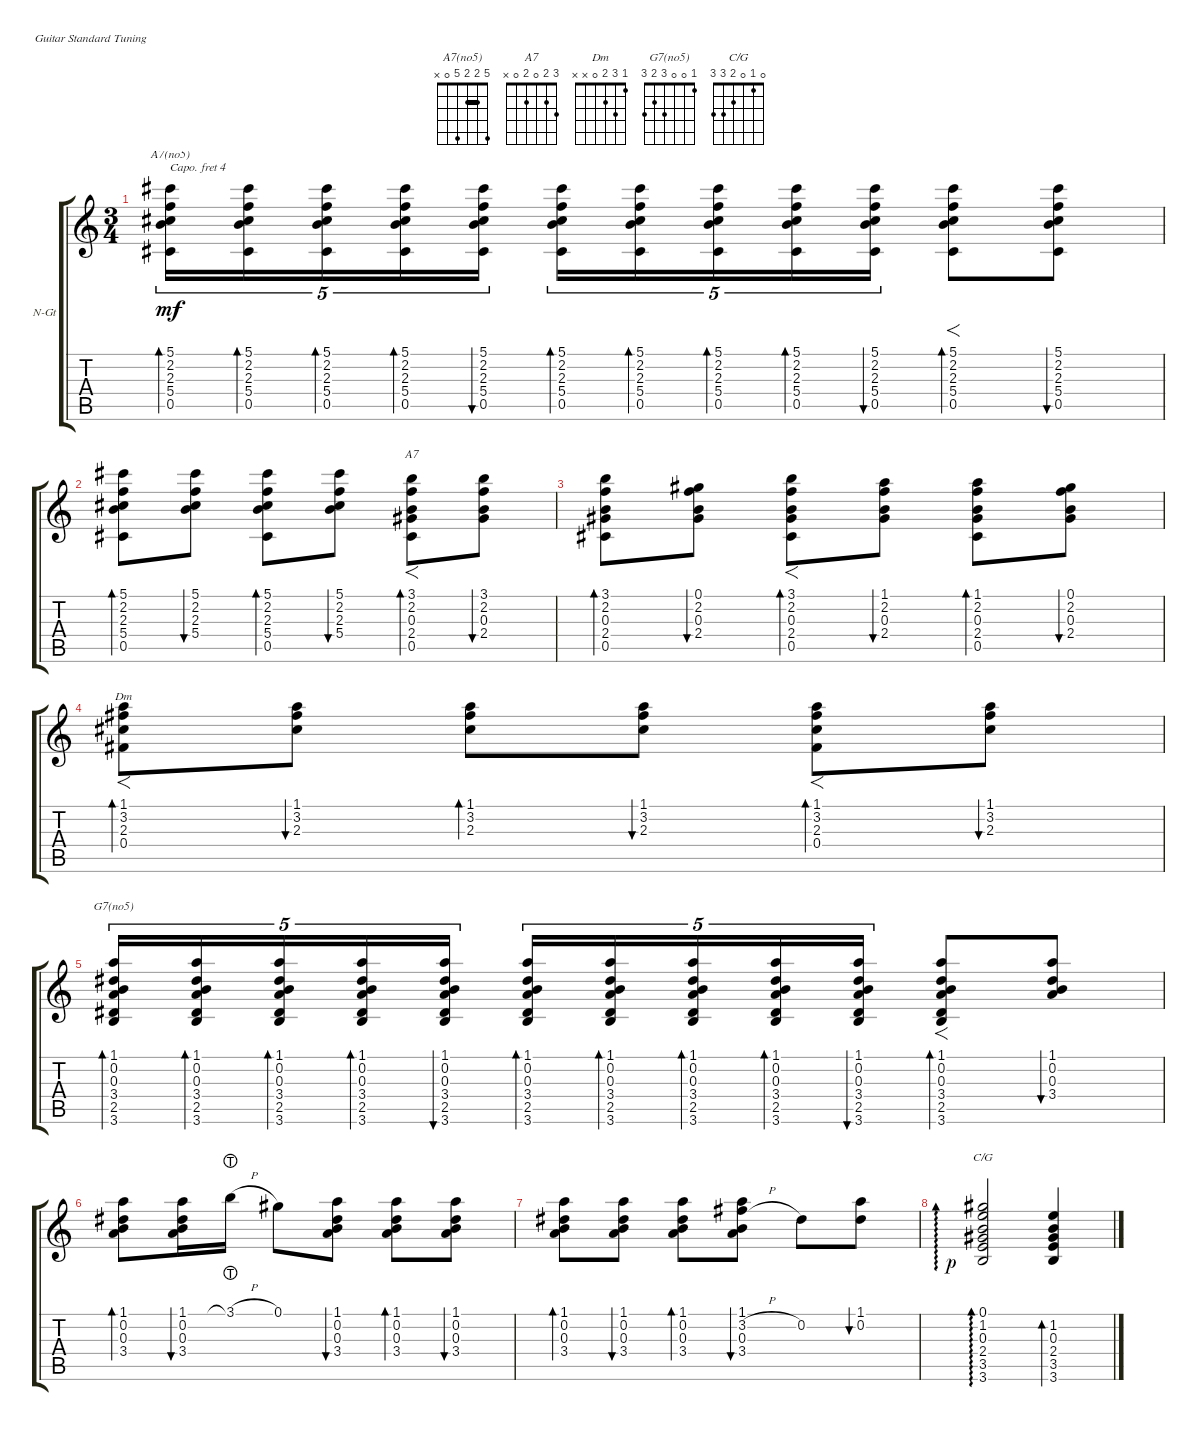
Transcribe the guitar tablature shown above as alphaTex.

\defaultSystemsLayout 4
\bracketExtendMode groupsimilarinstruments
\firstSystemTrackNameOrientation horizontal
\otherSystemsTrackNameOrientation horizontal
\track ("Nylon Guitar" "N-Gt") {instrument acousticguitarnylon}
\staff {score tabs}
\capo 4
\tuning (E4 B3 G3 D3 A2 E2)
\chord ("A7(no5)" 5 2 2 5 0 x) {barre 2}
\chord ("A7" 3 2 0 2 0 x)
\chord ("Dm" 1 3 2 0 x x)
\chord ("G7(no5)" 1 0 0 3 2 3)
\chord ("C/G" 0 1 0 2 3 3)
\ts (3 4)
\tempo (145 hide)
\clef g2
\ks c
(0.5 5.4 2.3 2.2 5.1).16{tu (5 4) bd 58 ch "A7(no5)" dy mf} (0.5 5.4 2.3 2.2 5.1).16{tu (5 4) bd 58} (0.5 5.4 2.3 2.2 5.1).16{tu (5 4) bd 58} (0.5 5.4 2.3 2.2 5.1).16{tu (5 4) bd 58} (0.5 5.4 2.3 2.2 5.1).16{tu (5 4) bu 58} (0.5 5.4 2.3 2.2 5.1).16{tu (5 4) bd 58} (0.5 5.4 2.3 2.2 5.1).16{tu (5 4) bd 58} (0.5 5.4 2.3 2.2 5.1).16{tu (5 4) bd 58} (0.5 5.4 2.3 2.2 5.1).16{tu (5 4) bd 58} (0.5 5.4 2.3 2.2 5.1).16{tu (5 4) bu 58} (0.5 5.4 2.3 2.2 5.1).8{f bd 58} (0.5 5.4 2.3 2.2 5.1).8{bu 58} |
(0.5 5.4 2.3 2.2 5.1).8{bd 58} (5.4 2.3 2.2 5.1).8{bu 58} (0.5 5.4 2.3 2.2 5.1).8{bd 58} (5.4 2.3 2.2 5.1).8{bu 58} (0.5 2.4 0.3 2.2 3.1).8{f bd 58 ch "A7"} (2.4 0.3 2.2 3.1).8{bu 58} |
(0.5 2.4 0.3 2.2 3.1).8{bd 58} (2.4 0.3 2.2 0.1).8{bu 58} (0.5 2.4 0.3 2.2 3.1).8{f bd 58} (2.4 0.3 2.2 1.1).8{bu 58} (0.5 2.4 0.3 2.2 1.1).8{bd 58} (2.4 0.3 2.2 0.1).8{bu 58} |
(0.4 2.3 3.2 1.1).8{f bd 58 ch "Dm"} (2.3 3.2 1.1).8{bu 58} (2.3 3.2 1.1).8{bd 58} (2.3 3.2 1.1).8{bu 58} (2.3 3.2 1.1 0.4).8{f bd 58} (2.3 3.2 1.1).8{bu 58} |
(3.6 2.5 3.4 0.3 0.2 1.1).16{tu (5 4) bd 58 ch "G7(no5)"} (3.6 2.5 3.4 0.3 0.2 1.1).16{tu (5 4) bd 58} (3.6 2.5 3.4 0.3 0.2 1.1).16{tu (5 4) bd 58} (3.6 2.5 3.4 0.3 0.2 1.1).16{tu (5 4) bd 58} (3.6 2.5 3.4 0.3 0.2 1.1).16{tu (5 4) bu 58} (3.6 2.5 3.4 0.3 0.2 1.1).16{tu (5 4) bd 58} (3.6 2.5 3.4 0.3 0.2 1.1).16{tu (5 4) bd 58} (3.6 2.5 3.4 0.3 0.2 1.1).16{tu (5 4) bd 58} (3.6 2.5 3.4 0.3 0.2 1.1).16{tu (5 4) bd 58} (3.6 2.5 3.4 0.3 0.2 1.1).16{tu (5 4) bu 58} (3.6 2.5 3.4 0.3 0.2 1.1).8{f bd 58} (1.1 0.2 0.3 3.4).8{bu 58} |
(3.4 0.3 0.2 1.1).8{bd 58} (3.4 0.3 0.2 1.1).16{bu 57} 3.1{h lht}.16 0.1.8 (1.1 0.2 0.3 3.4).8{bu 56} (1.1 0.2 0.3 3.4).8{bd 55} (1.1 0.2 0.3 3.4).8{bu 54} |
(3.4 0.3 0.2 1.1).8{bd 53} (3.4 0.3 0.2 1.1).8{bu 52} (3.4 0.3 0.2 1.1).8{bd 51} (3.4 0.3 3.2{h} 1.1).8{bu 51} 0.2.8 (1.1 0.2).8{bu 51} |
(3.6{rf 1} 3.5 2.4 0.3 1.2 0.1).2{ad 0 ch "C/G"} (1.2 0.3 2.4 3.5 3.6).4{bd 51}
